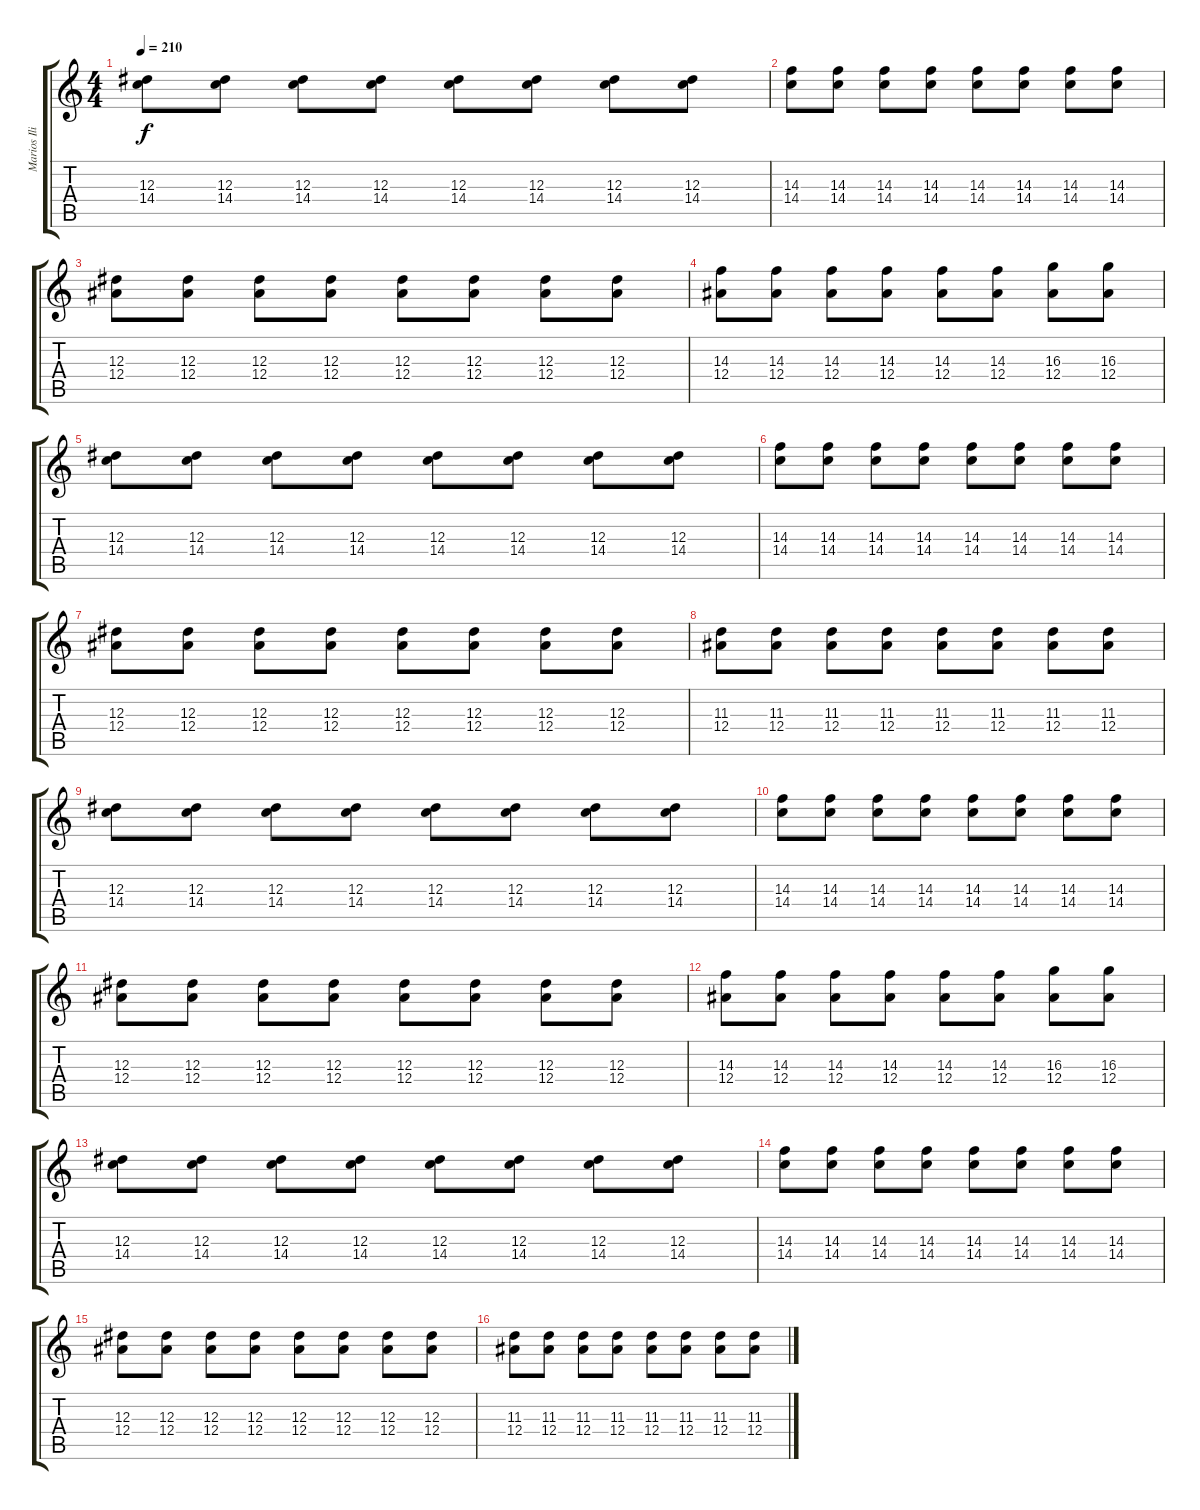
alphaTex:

\track ("Marios Iliopoulos " "Marios Ili") {instrument distortionguitar}
\staff {score tabs}
\tuning (C4 G3 Eb3 Bb2 F2 C2) {hide}
\ts (4 4)
\tempo 210
\clef g2
\ks c
(12.3 14.4).8{dy f volume 13 instrument distortionguitar} (12.3 14.4).8 (12.3 14.4).8 (12.3 14.4).8 (12.3 14.4).8 (12.3 14.4).8 (12.3 14.4).8 (12.3 14.4).8 |
(14.3 14.4).8 (14.3 14.4).8 (14.3 14.4).8 (14.3 14.4).8 (14.3 14.4).8 (14.3 14.4).8 (14.3 14.4).8 (14.3 14.4).8 |
(12.3 12.4).8 (12.3 12.4).8 (12.3 12.4).8 (12.3 12.4).8 (12.3 12.4).8 (12.3 12.4).8 (12.3 12.4).8 (12.3 12.4).8 |
(14.3 12.4).8 (14.3 12.4).8 (14.3 12.4).8 (14.3 12.4).8 (14.3 12.4).8 (14.3 12.4).8 (16.3 12.4).8 (16.3 12.4).8 |
(12.3 14.4).8{volume 13 instrument distortionguitar} (12.3 14.4).8 (12.3 14.4).8 (12.3 14.4).8 (12.3 14.4).8 (12.3 14.4).8 (12.3 14.4).8 (12.3 14.4).8 |
(14.3 14.4).8 (14.3 14.4).8 (14.3 14.4).8 (14.3 14.4).8 (14.3 14.4).8 (14.3 14.4).8 (14.3 14.4).8 (14.3 14.4).8 |
(12.3 12.4).8 (12.3 12.4).8 (12.3 12.4).8 (12.3 12.4).8 (12.3 12.4).8 (12.3 12.4).8 (12.3 12.4).8 (12.3 12.4).8 |
(11.3 12.4).8 (11.3 12.4).8 (11.3 12.4).8 (11.3 12.4).8 (11.3 12.4).8 (11.3 12.4).8 (11.3 12.4).8 (11.3 12.4).8 |
(12.3 14.4).8{volume 13 instrument distortionguitar} (12.3 14.4).8 (12.3 14.4).8 (12.3 14.4).8 (12.3 14.4).8 (12.3 14.4).8 (12.3 14.4).8 (12.3 14.4).8 |
(14.3 14.4).8 (14.3 14.4).8 (14.3 14.4).8 (14.3 14.4).8 (14.3 14.4).8 (14.3 14.4).8 (14.3 14.4).8 (14.3 14.4).8 |
(12.3 12.4).8 (12.3 12.4).8 (12.3 12.4).8 (12.3 12.4).8 (12.3 12.4).8 (12.3 12.4).8 (12.3 12.4).8 (12.3 12.4).8 |
(14.3 12.4).8 (14.3 12.4).8 (14.3 12.4).8 (14.3 12.4).8 (14.3 12.4).8 (14.3 12.4).8 (16.3 12.4).8 (16.3 12.4).8 |
(12.3 14.4).8{volume 13 instrument distortionguitar} (12.3 14.4).8 (12.3 14.4).8 (12.3 14.4).8 (12.3 14.4).8 (12.3 14.4).8 (12.3 14.4).8 (12.3 14.4).8 |
(14.3 14.4).8 (14.3 14.4).8 (14.3 14.4).8 (14.3 14.4).8 (14.3 14.4).8 (14.3 14.4).8 (14.3 14.4).8 (14.3 14.4).8 |
(12.3 12.4).8 (12.3 12.4).8 (12.3 12.4).8 (12.3 12.4).8 (12.3 12.4).8 (12.3 12.4).8 (12.3 12.4).8 (12.3 12.4).8 |
(11.3 12.4).8 (11.3 12.4).8 (11.3 12.4).8 (11.3 12.4).8 (11.3 12.4).8 (11.3 12.4).8 (11.3 12.4).8 (11.3 12.4).8
